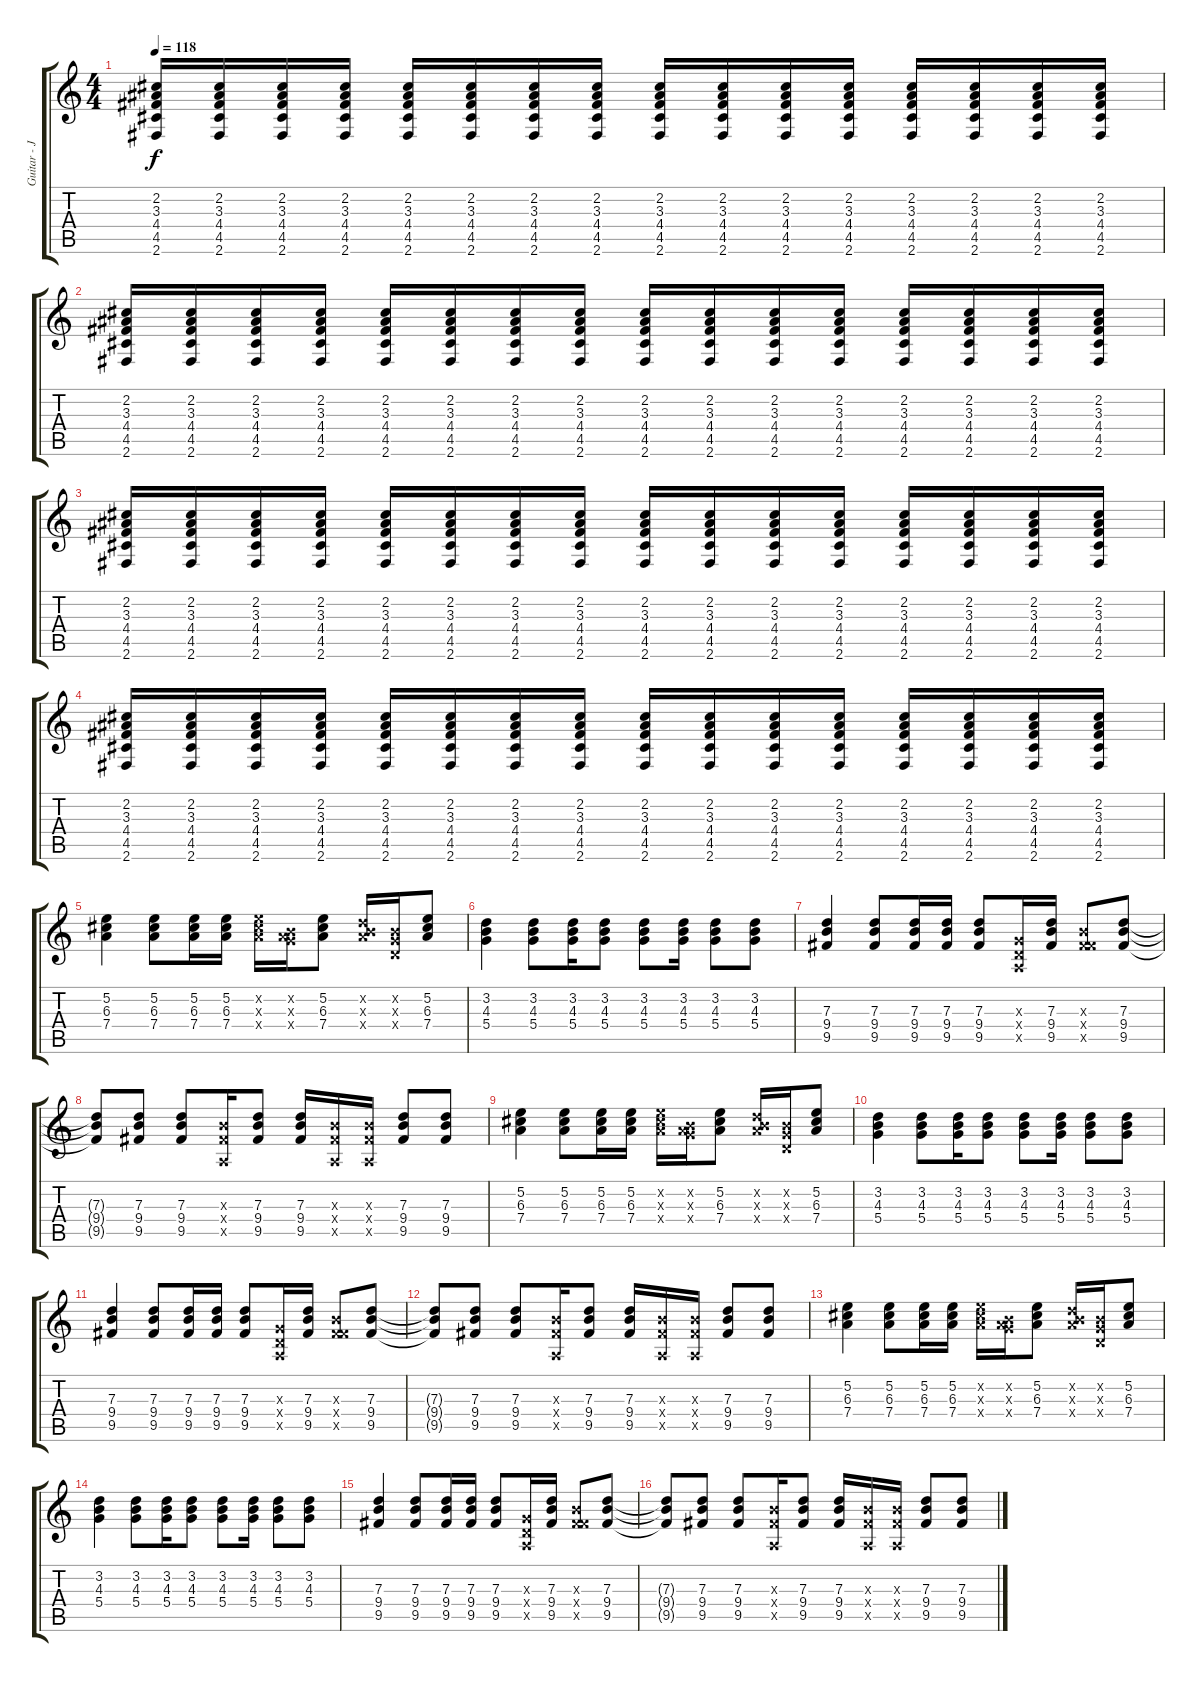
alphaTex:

\track ("Guitar - John" "Guitar - J") {instrument overdrivenguitar}
\staff {score tabs}
\tuning (E4 B3 G3 D3 A2 E2) {hide}
\ts (4 4)
\tempo 118
\clef g2
\ks c
(2.2 3.3 4.4 4.5 2.6).16{dy f} (2.2 3.3 4.4 4.5 2.6).16 (2.2 3.3 4.4 4.5 2.6).16 (2.2 3.3 4.4 4.5 2.6).16 (2.2 3.3 4.4 4.5 2.6).16 (2.2 3.3 4.4 4.5 2.6).16 (2.2 3.3 4.4 4.5 2.6).16 (2.2 3.3 4.4 4.5 2.6).16 (2.2 3.3 4.4 4.5 2.6).16 (2.2 3.3 4.4 4.5 2.6).16 (2.2 3.3 4.4 4.5 2.6).16 (2.2 3.3 4.4 4.5 2.6).16 (2.2 3.3 4.4 4.5 2.6).16 (2.2 3.3 4.4 4.5 2.6).16 (2.2 3.3 4.4 4.5 2.6).16 (2.2 3.3 4.4 4.5 2.6).16 |
(2.2 3.3 4.4 4.5 2.6).16 (2.2 3.3 4.4 4.5 2.6).16 (2.2 3.3 4.4 4.5 2.6).16 (2.2 3.3 4.4 4.5 2.6).16 (2.2 3.3 4.4 4.5 2.6).16 (2.2 3.3 4.4 4.5 2.6).16 (2.2 3.3 4.4 4.5 2.6).16 (2.2 3.3 4.4 4.5 2.6).16 (2.2 3.3 4.4 4.5 2.6).16 (2.2 3.3 4.4 4.5 2.6).16 (2.2 3.3 4.4 4.5 2.6).16 (2.2 3.3 4.4 4.5 2.6).16 (2.2 3.3 4.4 4.5 2.6).16 (2.2 3.3 4.4 4.5 2.6).16 (2.2 3.3 4.4 4.5 2.6).16 (2.2 3.3 4.4 4.5 2.6).16 |
(2.2 3.3 4.4 4.5 2.6).16 (2.2 3.3 4.4 4.5 2.6).16 (2.2 3.3 4.4 4.5 2.6).16 (2.2 3.3 4.4 4.5 2.6).16 (2.2 3.3 4.4 4.5 2.6).16 (2.2 3.3 4.4 4.5 2.6).16 (2.2 3.3 4.4 4.5 2.6).16 (2.2 3.3 4.4 4.5 2.6).16 (2.2 3.3 4.4 4.5 2.6).16 (2.2 3.3 4.4 4.5 2.6).16 (2.2 3.3 4.4 4.5 2.6).16 (2.2 3.3 4.4 4.5 2.6).16 (2.2 3.3 4.4 4.5 2.6).16 (2.2 3.3 4.4 4.5 2.6).16 (2.2 3.3 4.4 4.5 2.6).16 (2.2 3.3 4.4 4.5 2.6).16 |
(2.2 3.3 4.4 4.5 2.6).16 (2.2 3.3 4.4 4.5 2.6).16 (2.2 3.3 4.4 4.5 2.6).16 (2.2 3.3 4.4 4.5 2.6).16 (2.2 3.3 4.4 4.5 2.6).16 (2.2 3.3 4.4 4.5 2.6).16 (2.2 3.3 4.4 4.5 2.6).16 (2.2 3.3 4.4 4.5 2.6).16 (2.2 3.3 4.4 4.5 2.6).16 (2.2 3.3 4.4 4.5 2.6).16 (2.2 3.3 4.4 4.5 2.6).16 (2.2 3.3 4.4 4.5 2.6).16 (2.2 3.3 4.4 4.5 2.6).16 (2.2 3.3 4.4 4.5 2.6).16 (2.2 3.3 4.4 4.5 2.6).16 (2.2 3.3 4.4 4.5 2.6).16 |
(5.2 6.3 7.4).4 (5.2 6.3 7.4).8 (5.2 6.3 7.4).16 (5.2 6.3 7.4).16 (5.2{x} 6.3{x} 7.4{x}).16 (0.2{x} 0.3{x} 7.4{x}).16 (5.2 6.3 7.4).8 (0.2{x} 7.3{x} 7.4{x}).16 (0.2{x} 0.3{x} 0.4{x}).16 (5.2 6.3 7.4).8 |
(3.2 4.3 5.4).4 (3.2 4.3 5.4).8 (3.2 4.3 5.4).16 (3.2 4.3 5.4).8 (3.2 4.3 5.4).8 (3.2 4.3 5.4).16 (3.2 4.3 5.4).8 (3.2 4.3 5.4).8 |
(7.3 9.4 9.5).4 (7.3 9.4 9.5).8 (7.3 9.4 9.5).16 (7.3 9.4 9.5).16 (7.3 9.4 9.5).8 (0.3{x} 0.4{x} 0.5{x}).16 (7.3 9.4 9.5).16 (4.3{x} 4.4{x} 9.5{x}).8 (7.3 9.4 9.5).8 |
(7.3{t} 9.4{t} 9.5{t}).8 (7.3 9.4 9.5).8 (7.3 9.4 9.5).8 (4.3{x} 4.4{x} 0.5{x}).16 (7.3 9.4 9.5).8 (7.3 9.4 9.5).16 (4.3{x} 4.4{x} 0.5{x}).16 (4.3{x} 4.4{x} 0.5{x}).16 (7.3 9.4 9.5).8 (7.3 9.4 9.5).8 |
(5.2 6.3 7.4).4 (5.2 6.3 7.4).8 (5.2 6.3 7.4).16 (5.2 6.3 7.4).16 (5.2{x} 6.3{x} 7.4{x}).16 (0.2{x} 0.3{x} 7.4{x}).16 (5.2 6.3 7.4).8 (0.2{x} 7.3{x} 7.4{x}).16 (0.2{x} 0.3{x} 0.4{x}).16 (5.2 6.3 7.4).8 |
(3.2 4.3 5.4).4 (3.2 4.3 5.4).8 (3.2 4.3 5.4).16 (3.2 4.3 5.4).8 (3.2 4.3 5.4).8 (3.2 4.3 5.4).16 (3.2 4.3 5.4).8 (3.2 4.3 5.4).8 |
(7.3 9.4 9.5).4 (7.3 9.4 9.5).8 (7.3 9.4 9.5).16 (7.3 9.4 9.5).16 (7.3 9.4 9.5).8 (0.3{x} 0.4{x} 0.5{x}).16 (7.3 9.4 9.5).16 (4.3{x} 4.4{x} 9.5{x}).8 (7.3 9.4 9.5).8 |
(7.3{t} 9.4{t} 9.5{t}).8 (7.3 9.4 9.5).8 (7.3 9.4 9.5).8 (4.3{x} 4.4{x} 0.5{x}).16 (7.3 9.4 9.5).8 (7.3 9.4 9.5).16 (4.3{x} 4.4{x} 0.5{x}).16 (4.3{x} 4.4{x} 0.5{x}).16 (7.3 9.4 9.5).8 (7.3 9.4 9.5).8 |
(5.2 6.3 7.4).4 (5.2 6.3 7.4).8 (5.2 6.3 7.4).16 (5.2 6.3 7.4).16 (5.2{x} 6.3{x} 7.4{x}).16 (0.2{x} 0.3{x} 7.4{x}).16 (5.2 6.3 7.4).8 (0.2{x} 7.3{x} 7.4{x}).16 (0.2{x} 0.3{x} 0.4{x}).16 (5.2 6.3 7.4).8 |
(3.2 4.3 5.4).4 (3.2 4.3 5.4).8 (3.2 4.3 5.4).16 (3.2 4.3 5.4).8 (3.2 4.3 5.4).8 (3.2 4.3 5.4).16 (3.2 4.3 5.4).8 (3.2 4.3 5.4).8 |
(7.3 9.4 9.5).4 (7.3 9.4 9.5).8 (7.3 9.4 9.5).16 (7.3 9.4 9.5).16 (7.3 9.4 9.5).8 (0.3{x} 0.4{x} 0.5{x}).16 (7.3 9.4 9.5).16 (4.3{x} 4.4{x} 9.5{x}).8 (7.3 9.4 9.5).8 |
(7.3{t} 9.4{t} 9.5{t}).8 (7.3 9.4 9.5).8 (7.3 9.4 9.5).8 (4.3{x} 4.4{x} 0.5{x}).16 (7.3 9.4 9.5).8 (7.3 9.4 9.5).16 (4.3{x} 4.4{x} 0.5{x}).16 (4.3{x} 4.4{x} 0.5{x}).16 (7.3 9.4 9.5).8 (7.3 9.4 9.5).8
